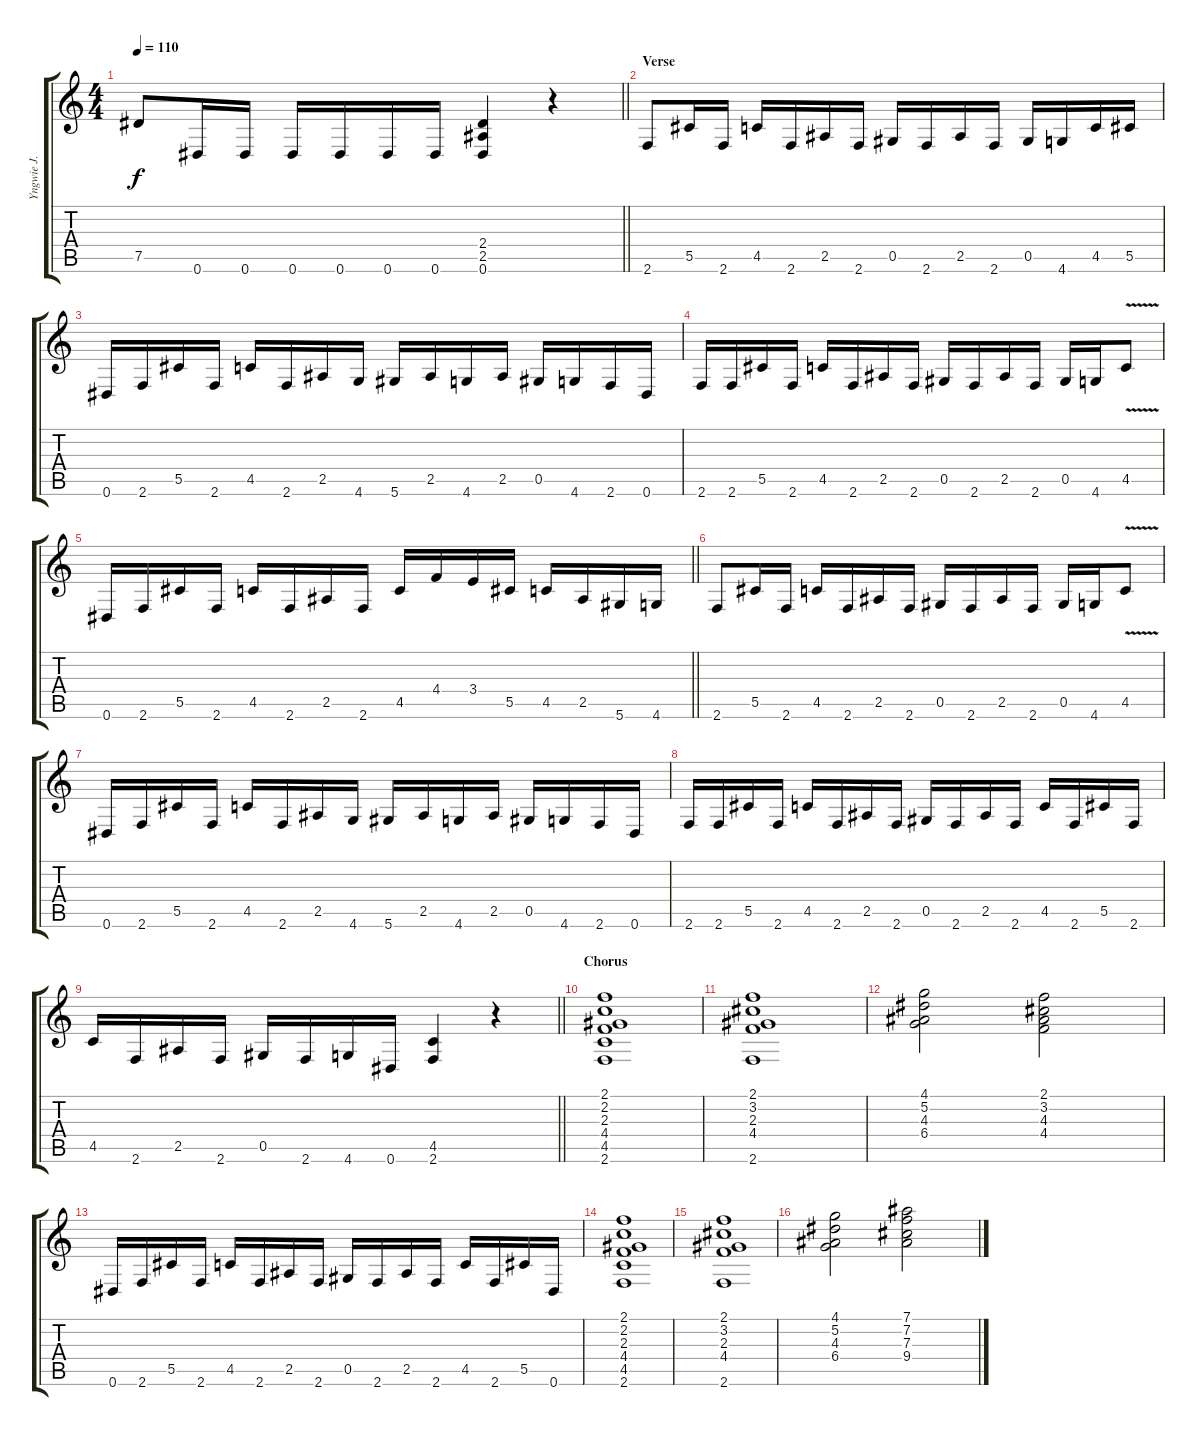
\track ("Yngwie J. Malmsteen" "Yngwie J. ") {instrument overdrivenguitar}
\staff {score tabs}
\tuning (Eb4 Bb3 Gb3 Db3 Ab2 Eb2) {hide}
\ts (4 4)
\tempo 110
\clef g2
\barLineRight lightlight
\ks c
7.5{t}.8{dy f} 0.6.16 0.6.16 0.6.16 0.6.16 0.6.16 0.6.16 (2.4 2.5 0.6).4 r.4 |
\section ("" "Verse")
2.6.8 5.5.16 2.6.16 4.5.16 2.6.16 2.5.16 2.6.16 0.5.16 2.6.16 2.5.16 2.6.16 0.5.16 4.6.16 4.5.16 5.5.16 |
0.6.16 2.6.16 5.5.16 2.6.16 4.5.16 2.6.16 2.5.16 4.6.16 5.6.16 2.5.16 4.6.16 2.5.16 0.5.16 4.6.16 2.6.16 0.6.16 |
2.6.16 2.6.16 5.5.16 2.6.16 4.5.16 2.6.16 2.5.16 2.6.16 0.5.16 2.6.16 2.5.16 2.6.16 0.5.16 4.6.16 4.5{v}.8 |
\barLineRight lightlight
0.6.16 2.6.16 5.5.16 2.6.16 4.5.16 2.6.16 2.5.16 2.6.16 4.5.16 4.4.16 3.4.16 5.5.16 4.5.16 2.5.16 5.6.16 4.6.16 |
2.6.8 5.5.16 2.6.16 4.5.16 2.6.16 2.5.16 2.6.16 0.5.16 2.6.16 2.5.16 2.6.16 0.5.16 4.6.16 4.5{v}.8 |
0.6.16 2.6.16 5.5.16 2.6.16 4.5.16 2.6.16 2.5.16 4.6.16 5.6.16 2.5.16 4.6.16 2.5.16 0.5.16 4.6.16 2.6.16 0.6.16 |
2.6.16 2.6.16 5.5.16 2.6.16 4.5.16 2.6.16 2.5.16 2.6.16 0.5.16 2.6.16 2.5.16 2.6.16 4.5.16 2.6.16 5.5.16 2.6.16 |
\barLineRight lightlight
4.5.16 2.6.16 2.5.16 2.6.16 0.5.16 2.6.16 4.6.16 0.6.16 (4.5 2.6).4 r.4 |
\section ("" "Chorus")
(2.1 2.2 2.3 4.4 4.5 2.6).1 |
(2.1 3.2 2.3 4.4 2.6).1 |
(4.1 5.2 4.3 6.4).2 (2.1 3.2 4.3 4.4).2 |
0.6.16 2.6.16 5.5.16 2.6.16 4.5.16 2.6.16 2.5.16 2.6.16 0.5.16 2.6.16 2.5.16 2.6.16 4.5.16 2.6.16 5.5.16 0.6.16 |
(2.1 2.2 2.3 4.4 4.5 2.6).1 |
(2.1 3.2 2.3 4.4 2.6).1 |
(4.1 5.2 4.3 6.4).2 (7.1 7.2 7.3 9.4).2
